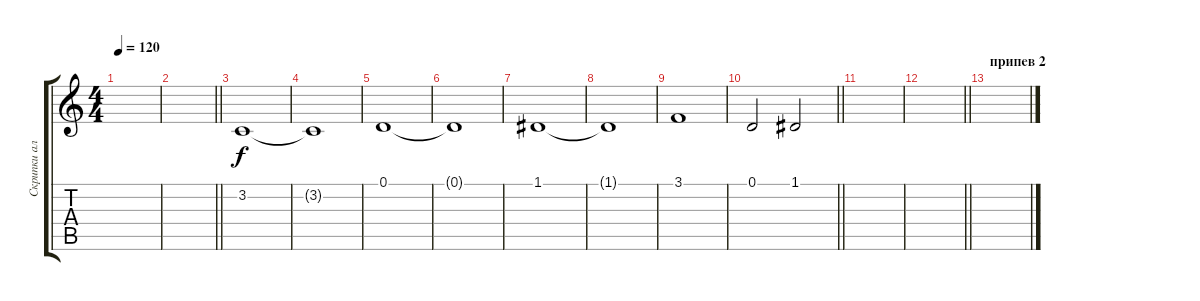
\track ("Скрипки альтовые 1" "Скрипки ал") {instrument stringensemble1}
\staff {score tabs}
\tuning (D4 A3 F3 C3 G2 C2) {hide}
\ts (4 4)
\tempo 120
\clef g2
\ks c
|
\barLineRight lightlight
|
3.2.1{volume 10} |
3.2{t}.1 |
0.1.1 |
0.1{t}.1 |
1.1.1 |
1.1{t}.1 |
3.1.1 |
\barLineRight lightlight
0.1.2 1.1.2 |
|
\barLineRight lightlight
|
\section ("" "припев 2")
